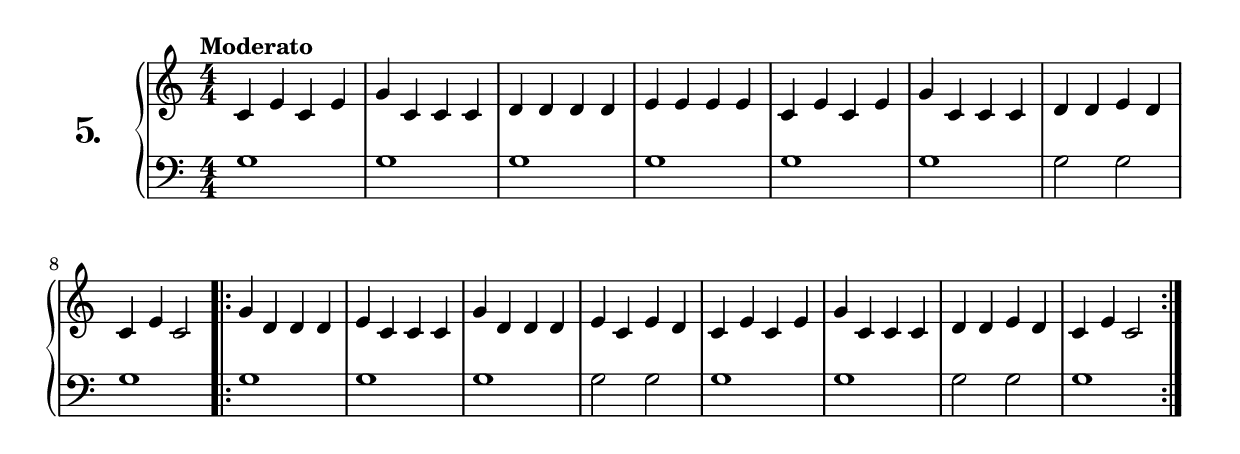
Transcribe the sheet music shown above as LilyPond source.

\version "2.18.2"

\score {
  \new PianoStaff  <<
    \set PianoStaff.instrumentName = \markup {
      \huge \bold \number "5." }

    \new Staff = "upper" \with {
      midiInstrument = #"acoustic grand" }

    \relative c' {
      \clef treble
      \key c \major
      \time 4/4
      \numericTimeSignature
      \tempo "Moderato" %4 = 120

      c4 e c e    | %1
      g c, c c    | %2
      d d d d     | %3
      e e e e     | %4
      c e c e     | %5
      g c, c c    | %6
      d d e d     | %7
      c e c2      | %8

      \repeat volta 2 {
        g'4 d d d | %9
        e c c c   | %10
        g' d d d  | %11
        e c e d   | %12
        c e c e   | %13
        g c, c c  | %14
        d d e d   | %15
        c e c2    | %16
      }
    }
    \new Staff = "lower" \with {
      midiInstrument = #"acoustic grand" }

    \relative c' {
      \clef bass
      \key c \major
      \time 4/4
      \numericTimeSignature

      \repeat unfold 6 {
        g1
      }
      g2 g
      g1
      \repeat volta 2 {
        g
        \repeat unfold 2 {
          g g g2 g
        }
        g1
      }
    }
  >>
  \layout { }
  \midi { }
  \header {
    composer = "Ferdinand Beyer; Op. 101; Nº.8"
    piece = ""
    %opus = "824"
  }
}

